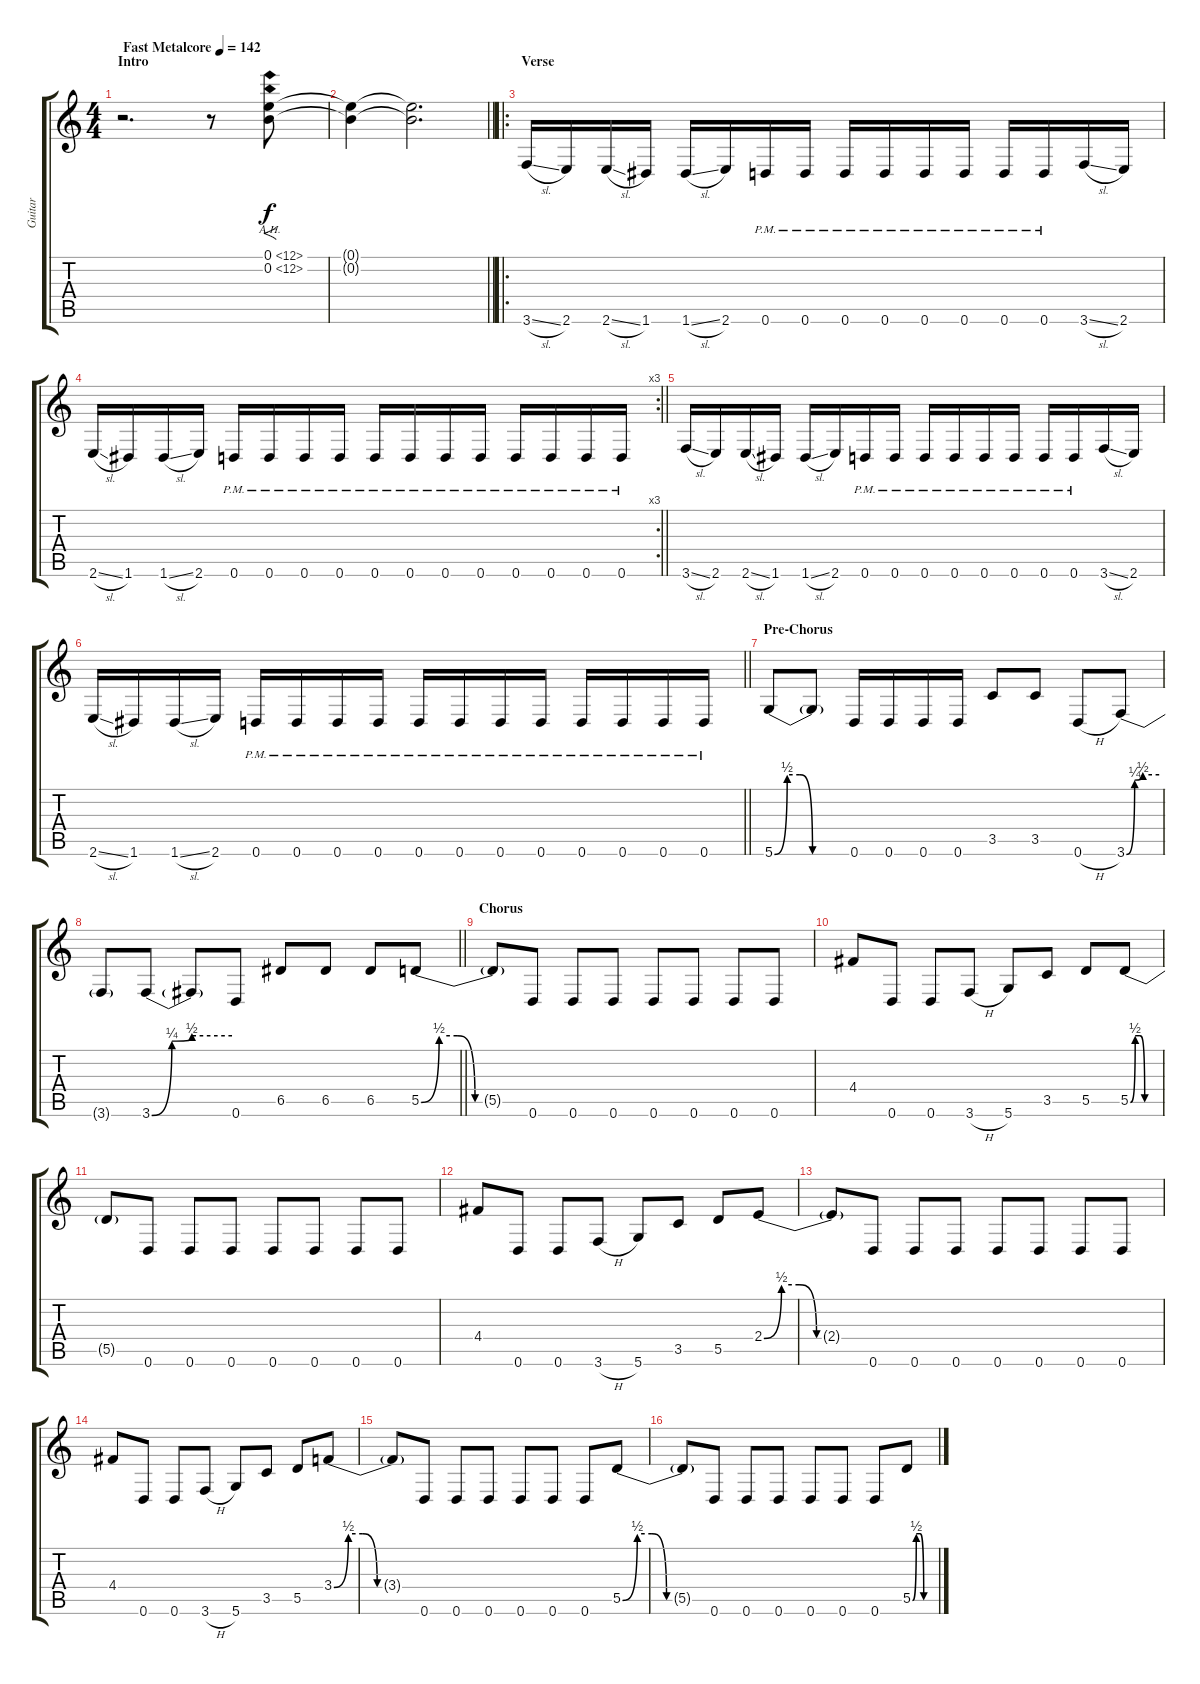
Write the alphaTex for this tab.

\track ("Guitar" "Guitar") {instrument distortionguitar}
\staff {score tabs}
\tuning (E4 B3 G3 D3 A2 D2) {hide}
\ts (4 4)
\section ("" "Intro")
\tempo (142 "Fast Metalcore")
\clef g2
\ks c
r.2{d dy f instrument distortionguitar} r.8 (0.1{ah 12} 0.2{ah 12}).8{f} |
\barLineRight lightlight
(0.1{t} 0.2{t}).4 (0.1{t} 0.2{t}).2{d} |
\ro
\section ("" "Verse")
3.6{sl}.16 2.6.16 2.6{sl}.16 1.6.16 1.6{sl}.16 2.6.16 0.6{pm}.16 0.6{pm}.16 0.6{pm}.16 0.6{pm}.16 0.6{pm}.16 0.6{pm}.16 0.6{pm}.16 0.6{pm}.16 3.6{sl}.16 2.6.16 |
\rc 3
\barLineRight lightlight
2.6{sl}.16 1.6.16 1.6{sl}.16 2.6.16 0.6{pm}.16 0.6{pm}.16 0.6{pm}.16 0.6{pm}.16 0.6{pm}.16 0.6{pm}.16 0.6{pm}.16 0.6{pm}.16 0.6{pm}.16 0.6{pm}.16 0.6{pm}.16 0.6{pm}.16 |
3.6{sl}.16 2.6.16 2.6{sl}.16 1.6.16 1.6{sl}.16 2.6.16 0.6{pm}.16 0.6{pm}.16 0.6{pm}.16 0.6{pm}.16 0.6{pm}.16 0.6{pm}.16 0.6{pm}.16 0.6{pm}.16 3.6{sl}.16 2.6.16 |
\barLineRight lightlight
2.6{sl}.16 1.6.16 1.6{sl}.16 2.6.16 0.6{pm}.16 0.6{pm}.16 0.6{pm}.16 0.6{pm}.16 0.6{pm}.16 0.6{pm}.16 0.6{pm}.16 0.6{pm}.16 0.6{pm}.16 0.6{pm}.16 0.6{pm}.16 0.6{pm}.16 |
\section ("" "Pre-Chorus")
5.6{be (custom 0 0 10 2 20 2 30 0 60 0)}.8 5.6{t}.8 0.6.16 0.6.16 0.6.16 0.6.16 3.5.8 3.5.8 0.6{h}.8 3.6{be (custom 0 0 15 1 30 2 60 2)}.8 |
\barLineRight lightlight
3.6{t}.8 3.6{be (custom 0 0 15 1 30 2 60 2)}.8 3.6{t}.8 0.6.8 6.5.8 6.5.8 6.5.8 5.5{be (custom 0 0 10 2 20 2 30 0 60 0)}.8 |
\section ("" "Chorus")
5.5{t}.8 0.6.8 0.6.8 0.6.8 0.6.8 0.6.8 0.6.8 0.6.8 |
4.4.8 0.6.8 0.6.8 3.6{h}.8 5.6.8 3.5.8 5.5.8 5.5{be (custom 0 0 10 2 20 2 30 0 60 0)}.8 |
5.5{t}.8 0.6.8 0.6.8 0.6.8 0.6.8 0.6.8 0.6.8 0.6.8 |
4.4.8 0.6.8 0.6.8 3.6{h}.8 5.6.8 3.5.8 5.5.8 2.4{be (custom 0 0 10 2 20 2 30 0 60 0)}.8 |
2.4{t}.8 0.6.8 0.6.8 0.6.8 0.6.8 0.6.8 0.6.8 0.6.8 |
4.4.8 0.6.8 0.6.8 3.6{h}.8 5.6.8 3.5.8 5.5.8 3.4{be (custom 0 0 10 2 20 2 30 0 60 0)}.8 |
3.4{t}.8 0.6.8 0.6.8 0.6.8 0.6.8 0.6.8 0.6.8 5.5{be (custom 0 0 10 2 20 2 30 0 60 0)}.8 |
5.5{t}.8 0.6.8 0.6.8 0.6.8 0.6.8 0.6.8 0.6.8 5.5{be (custom 0 0 10 2 20 2 30 0 60 0)}.8
